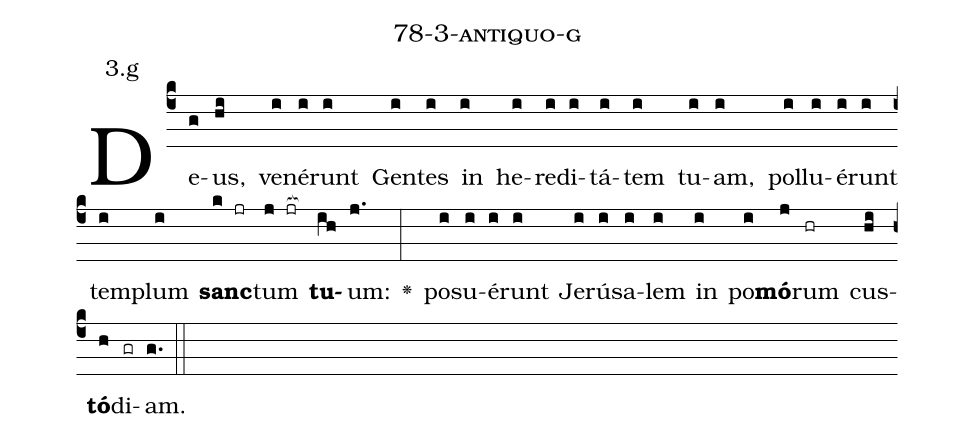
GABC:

name: 78-3-antiquo-g;
annotation: 3.g;
%%
(c4)De(g)us,(hi) ve(i)né(i)runt(i) Gen(i)tes(i) in(i) he(i)re(i)di(i)tá(i)tem(i) tu(i)am,(i) pol(i)lu(i)é(i)runt(i) tem(i)plum(i) <b>sanc</b>(k jr)tum(j jr[ocb:1{]) <b>tu</b>(ih[ocb:0}])um:(j.) <v>\greheightstar</v>(:) po(i)su(i)é(i)runt(i) Je(i)rú(i)sa(i)lem(i) in(i) po(i)<b>mó</b>(j)rum(hr) cus(hi)<b>tó</b>(h)di(gr)am.(g.) (::)


%E(i) u(i) o(j) u(hi) a(h) e.(g.) (::)
